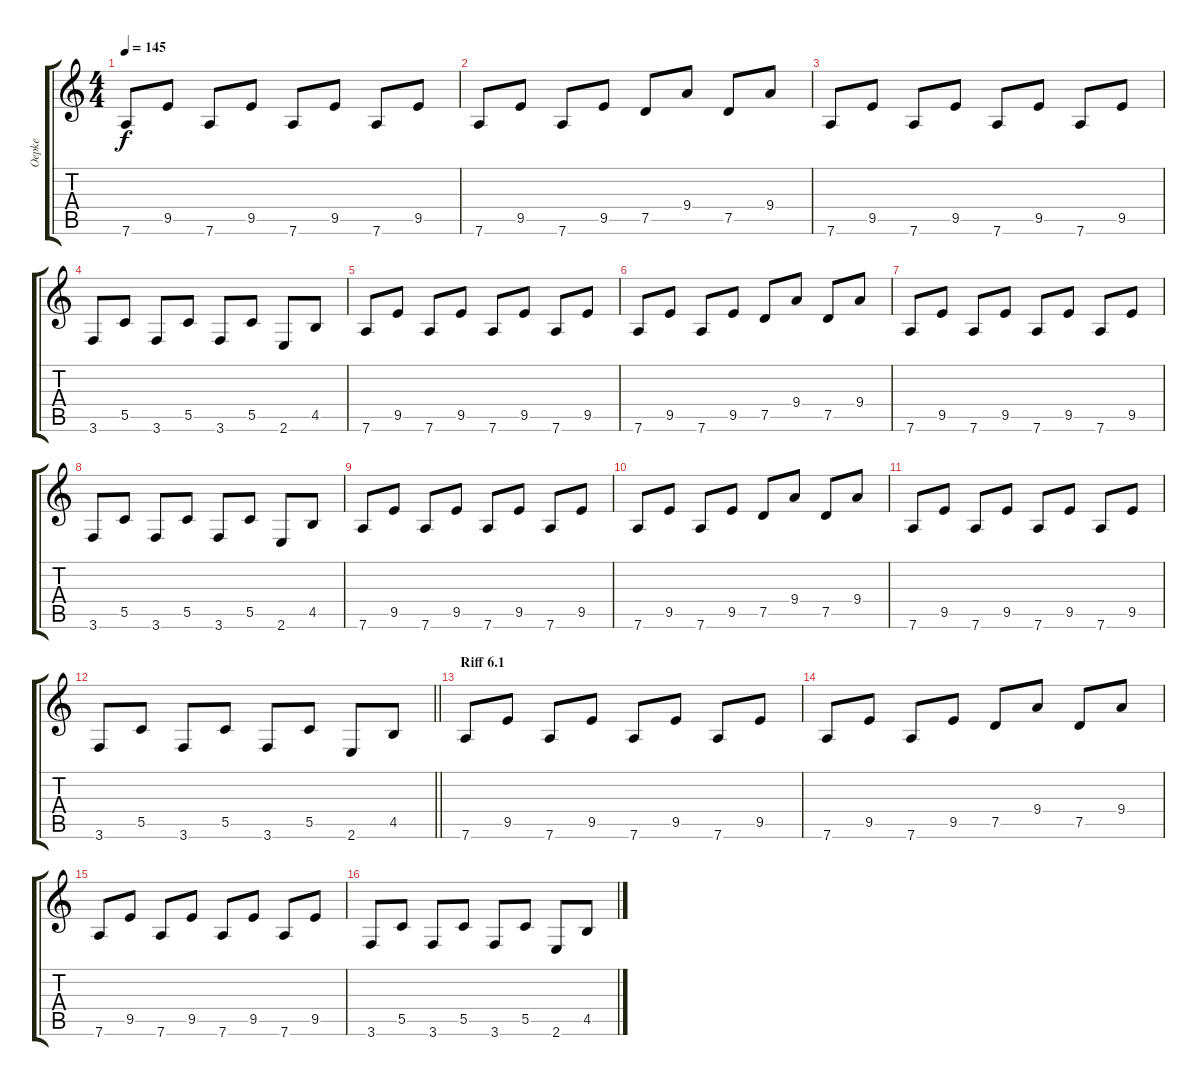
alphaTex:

\track ("Oepke" "Oepke") {instrument distortionguitar}
\staff {score tabs}
\tuning (D4 A3 F3 C3 G2 D2) {hide}
\ts (4 4)
\tempo 145
\clef g2
\ks c
7.6.8{dy f} 9.5.8 7.6.8 9.5.8 7.6.8 9.5.8 7.6.8 9.5.8 |
7.6.8 9.5.8 7.6.8 9.5.8 7.5.8 9.4.8 7.5.8 9.4.8 |
7.6.8 9.5.8 7.6.8 9.5.8 7.6.8 9.5.8 7.6.8 9.5.8 |
3.6.8 5.5.8 3.6.8 5.5.8 3.6.8 5.5.8 2.6.8 4.5.8 |
7.6.8 9.5.8 7.6.8 9.5.8 7.6.8 9.5.8 7.6.8 9.5.8 |
7.6.8 9.5.8 7.6.8 9.5.8 7.5.8 9.4.8 7.5.8 9.4.8 |
7.6.8 9.5.8 7.6.8 9.5.8 7.6.8 9.5.8 7.6.8 9.5.8 |
3.6.8 5.5.8 3.6.8 5.5.8 3.6.8 5.5.8 2.6.8 4.5.8 |
7.6.8 9.5.8 7.6.8 9.5.8 7.6.8 9.5.8 7.6.8 9.5.8 |
7.6.8 9.5.8 7.6.8 9.5.8 7.5.8 9.4.8 7.5.8 9.4.8 |
7.6.8 9.5.8 7.6.8 9.5.8 7.6.8 9.5.8 7.6.8 9.5.8 |
\barLineRight lightlight
3.6.8 5.5.8 3.6.8 5.5.8 3.6.8 5.5.8 2.6.8 4.5.8 |
\section ("" "Riff 6.1")
7.6.8 9.5.8 7.6.8 9.5.8 7.6.8 9.5.8 7.6.8 9.5.8 |
7.6.8 9.5.8 7.6.8 9.5.8 7.5.8 9.4.8 7.5.8 9.4.8 |
7.6.8 9.5.8 7.6.8 9.5.8 7.6.8 9.5.8 7.6.8 9.5.8 |
3.6.8 5.5.8 3.6.8 5.5.8 3.6.8 5.5.8 2.6.8 4.5.8
